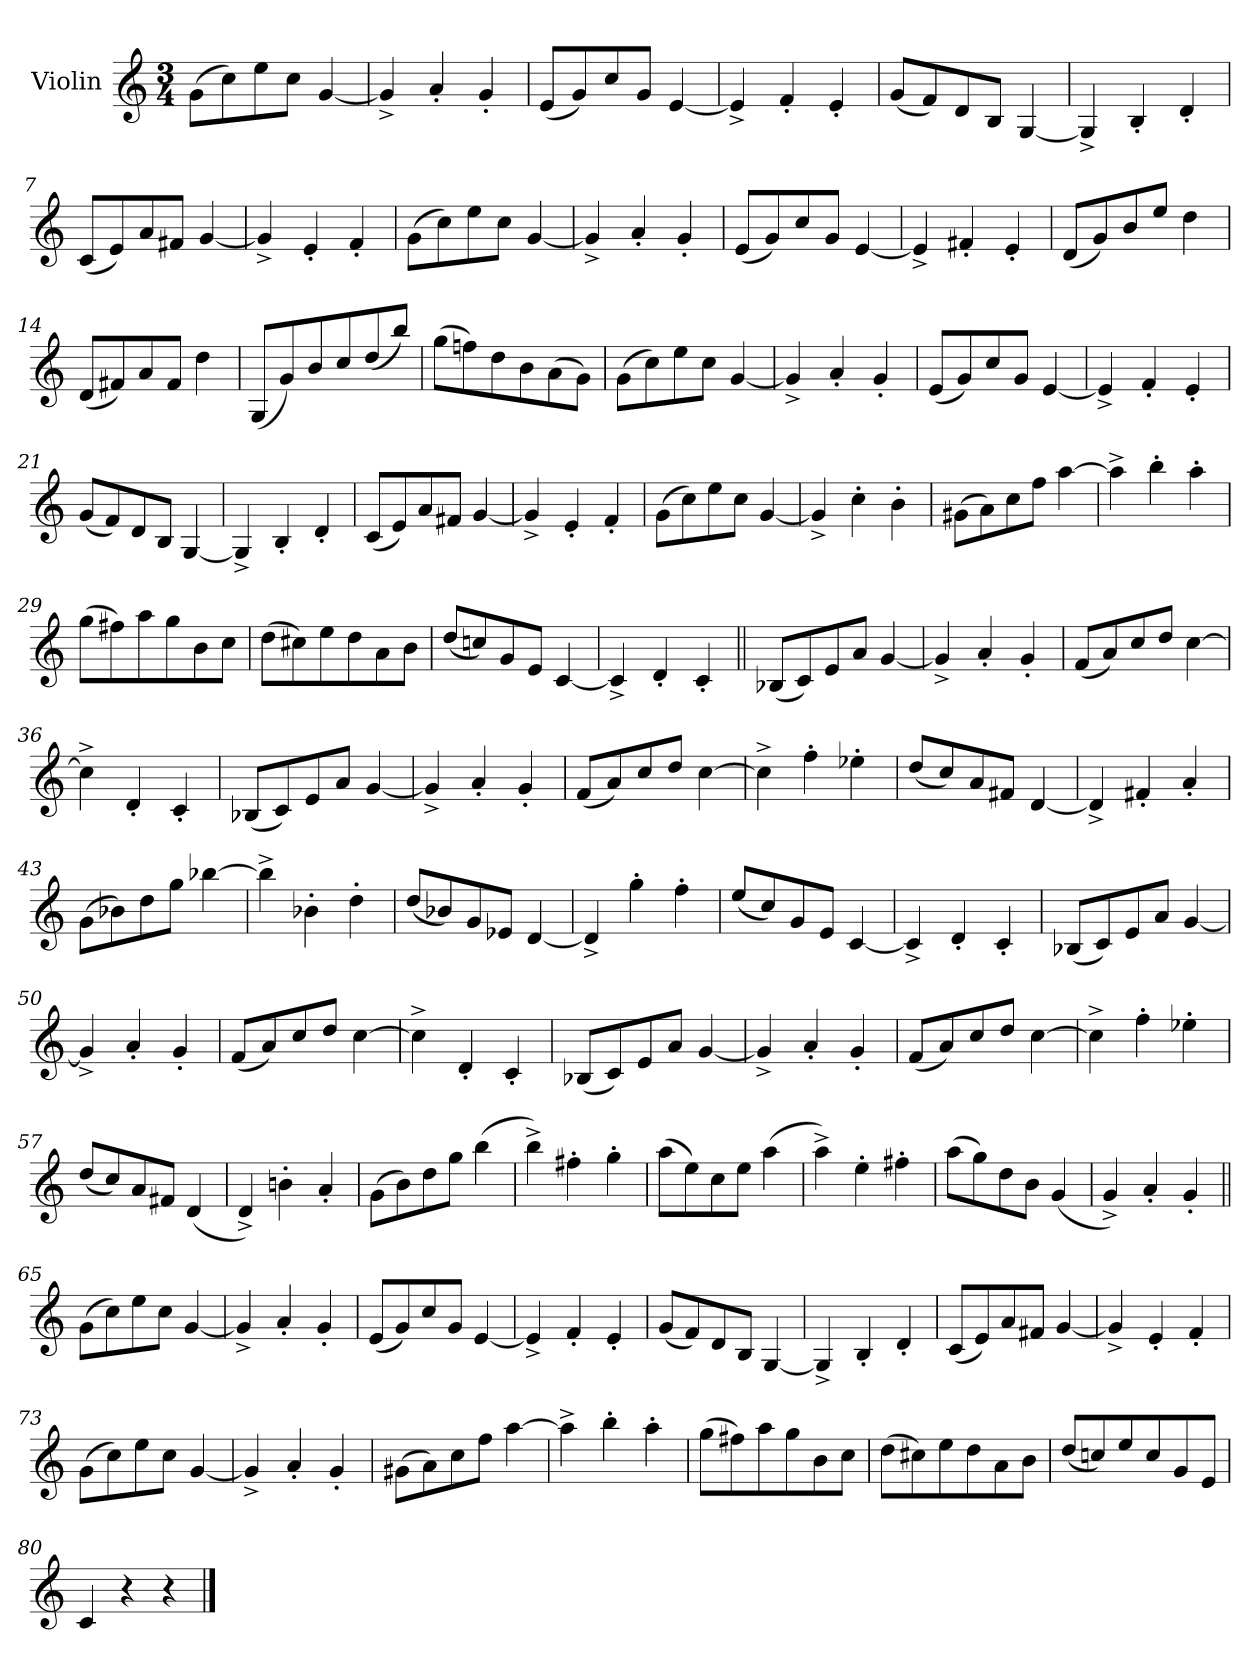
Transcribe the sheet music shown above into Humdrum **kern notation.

**kern
*part1
*staff1
*I"Violin
*I'Vln.
*clefG2
*k[]
*M3/4
*MM120
=1
(>8g\L
8cc\)
8ee\
8cc\J
[4g/
=2
4g^/]
4a'/
4g'/
=3
(<8e/L
8g/)
8cc/
8g/J
[4e/
=4
4e^/]
4f'/
4e'/
=5
(<8g/L
8f/)
8d/
8B/J
[4G/
=6
4G^/]
4B'/
4d'/
=7
(<8c/L
8e/)
8a/
8f#X/J
[4g/
=8
4g^/]
4e'/
4f'/
!!LO:LB:g=z
=9
(>8g\L
8cc\)
8ee\
8cc\J
[4g/
=10
4g^/]
4a'/
4g'/
=11
(<8e/L
8g/)
8cc/
8g/J
[4e/
=12
4e^/]
4f#X'/
4e'/
=13
(<8d/L
8g/)
8b/
8ee/J
4dd\
=14
(<8d/L
8f#X/)
8a/
8f#/J
4dd\
=15
(<8G/L
8g/)
8b/
8cc/
(<8dd/
8bb/J)
=16
(>8gg\L
8ffn\)
8dd\
8b\
(>8a\
8g\J)
!!LO:LB:g=z
=17
(>8g\L
8cc\)
8ee\
8cc\J
[4g/
=18
4g^/]
4a'/
4g'/
=19
(<8e/L
8g/)
8cc/
8g/J
[4e/
=20
4e^/]
4f'/
4e'/
=21
(<8g/L
8f/)
8d/
8B/J
[4G/
=22
4G^/]
4B'/
4d'/
=23
(<8c/L
8e/)
8a/
8f#X/J
[4g/
=24
4g^/]
4e'/
4f'/
!!LO:LB:g=z
=25
(>8g\L
8cc\)
8ee\
8cc\J
[4g/
=26
4g^/]
4cc'\
4b'\
=27
(>8g#X\L
8a\)
8cc\
8ff\J
[4aa\
=28
4aa^\]
4bb'\
4aa'\
=29
(>8gg\L
8ff#X\)
8aa\
8gg\
8b\
8cc\J
=30
(>8dd\L
8cc#X\)
8ee\
8dd\
8a\
8b\J
=31
(<8dd/L
8ccn/)
8g/
8e/J
[4c/
=32
4c^/]
4d'/
4c'/
!!LO:LB:g=z
=33||
(<8B-X/L
8c/)
8e/
8a/J
[4g/
=34
4g^/]
4a'/
4g'/
=35
(<8f/L
8a/)
8cc/
8dd/J
[4cc\
=36
4cc^\]
4d'/
4c'/
=37
(<8B-X/L
8c/)
8e/
8a/J
[4g/
=38
4g^/]
4a'/
4g'/
=39
(<8f/L
8a/)
8cc/
8dd/J
[4cc\
=40
4cc^\]
4ff'\
4ee-X'\
!!LO:LB:g=z
=41
(<8dd/L
8cc/)
8a/
8f#X/J
[4d/
=42
4d^/]
4f#X'/
4a'/
=43
(>8g\L
8b-X\)
8dd\
8gg\J
[4bb-X\
=44
4bb-^\]
4b-X'\
4dd'\
=45
(<8dd/L
8b-X/)
8g/
8e-X/J
[4d/
=46
4d^/]
4gg'\
4ff'\
=47
(<8ee/L
8cc/)
8g/
8e/J
[4c/
=48
4c^/]
4d'/
4c'/
!!LO:LB:g=z
=49
(<8B-X/L
8c/)
8e/
8a/J
[4g/
=50
4g^/]
4a'/
4g'/
=51
(<8f/L
8a/)
8cc/
8dd/J
[4cc\
=52
4cc^\]
4d'/
4c'/
=53
(<8B-X/L
8c/)
8e/
8a/J
[4g/
=54
4g^/]
4a'/
4g'/
=55
(<8f/L
8a/)
8cc/
8dd/J
[4cc\
=56
4cc^\]
4ff'\
4ee-X'\
!!LO:LB:g=z
=57
(<8dd/L
8cc/)
8a/
8f#X/J
(<4d/
=58
4d^/)
4bn'\
4a'/
=59
(>8g\L
8b\)
8dd\
8gg\J
(>4bb\
=60
4bb^\)
4ff#X'\
4gg'\
=61
(>8aa\L
8ee\)
8cc\
8ee\J
(>4aa\
=62
4aa^\)
4ee'\
4ff#X'\
=63
(>8aa\L
8gg\)
8dd\
8b\J
(<4g/
=64
4g^/)
4a'/
4g'/
!!LO:LB:g=z
=65||
(>8g\L
8cc\)
8ee\
8cc\J
[4g/
=66
4g^/]
4a'/
4g'/
=67
(<8e/L
8g/)
8cc/
8g/J
[4e/
=68
4e^/]
4f'/
4e'/
=69
(<8g/L
8f/)
8d/
8B/J
[4G/
=70
4G^/]
4B'/
4d'/
=71
(<8c/L
8e/)
8a/
8f#X/J
[4g/
=72
4g^/]
4e'/
4f'/
!!LO:LB:g=z
=73
(>8g\L
8cc\)
8ee\
8cc\J
[4g/
=74
4g^/]
4a'/
4g'/
=75
(>8g#X\L
8a\)
8cc\
8ff\J
[4aa\
=76
4aa^\]
4bb'\
4aa'\
=77
(>8gg\L
8ff#X\)
8aa\
8gg\
8b\
8cc\J
=78
(>8dd\L
8cc#X\)
8ee\
8dd\
8a\
8b\J
=79
(<8dd/L
8ccn/)
8ee/
8cc/
8g/
8e/J
=80
4c/
4r
4r
==
*-
